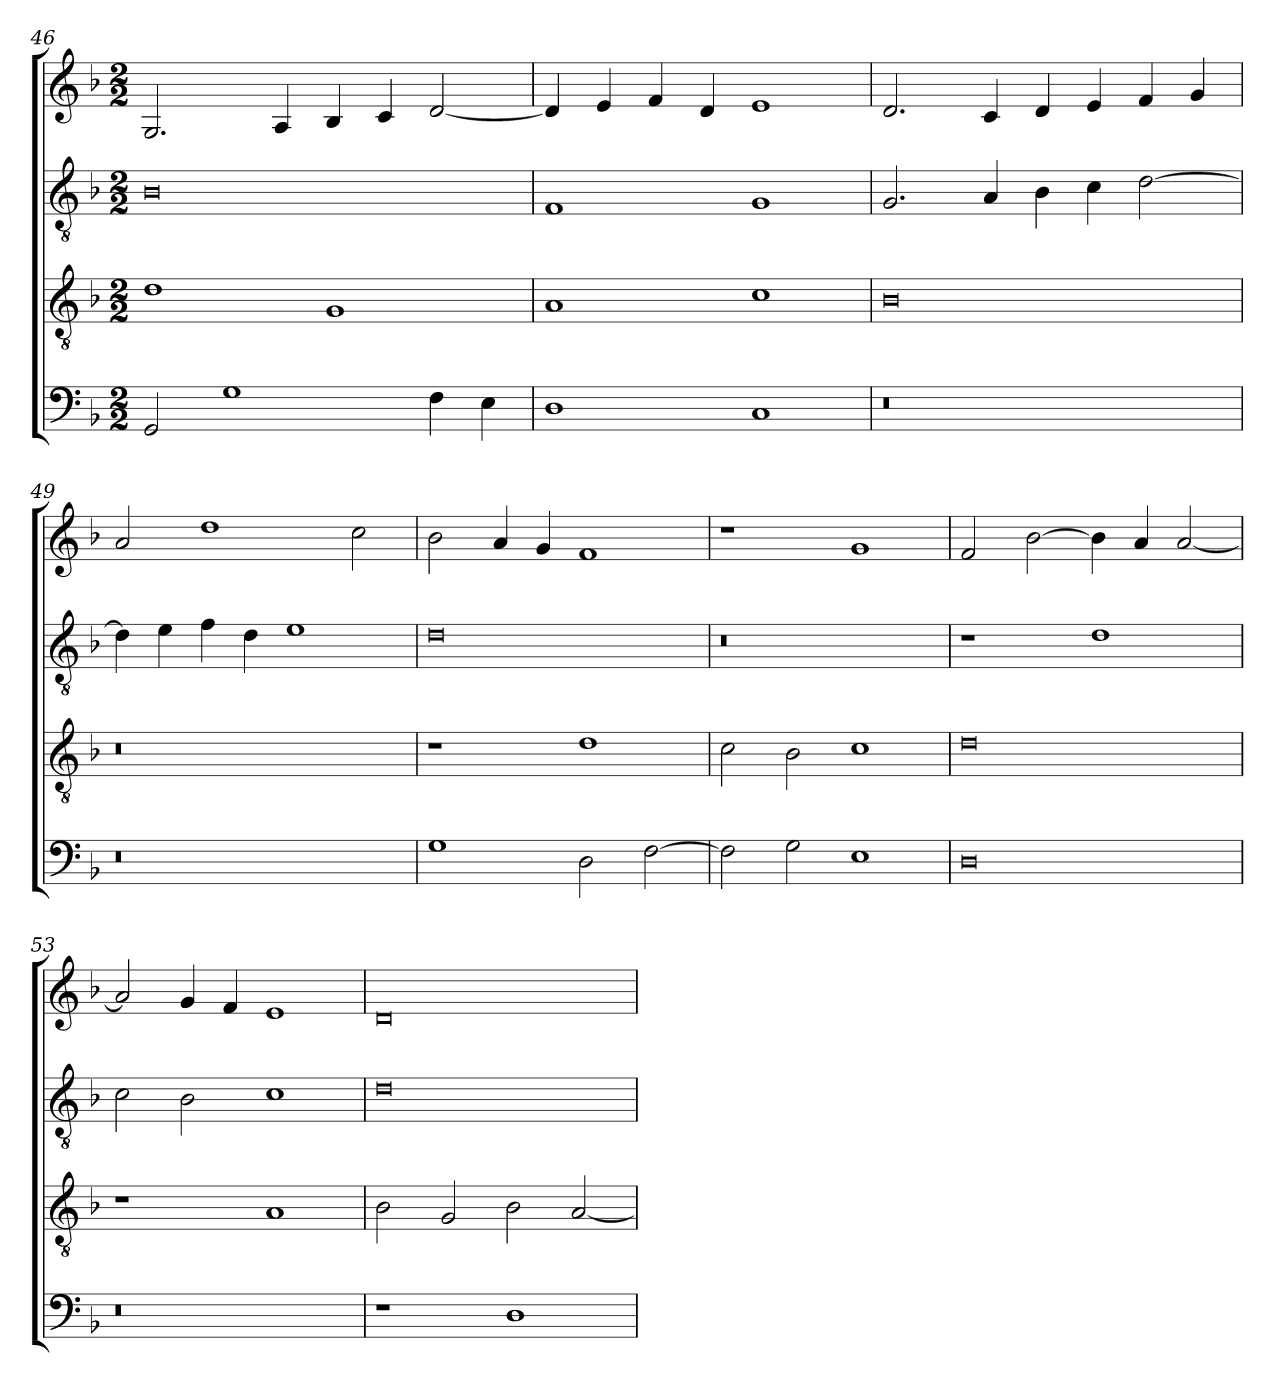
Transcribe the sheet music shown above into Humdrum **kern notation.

**kern	**kern	**kern	**kern
*part4	*part3	*part2	*part1
*staff4	*staff3	*staff2	*staff1
*clefF4	*clefGv2	*clefGv2	*clefG2
*k[b-]	*k[b-]	*k[b-]	*k[b-]
*M2/2	*M2/2	*M2/2	*M2/2
=46	=46	=46	=46
2GG/	1d	0B-	2.G/
1G	.	.	.
.	.	.	4A/
.	1G	.	4B-/
.	.	.	4c/
4F\	.	.	[2d/
4E\	.	.	.
=47	=47	=47	=47
1D	1A	1F	4d/]
.	.	.	4e/
.	.	.	4f/
.	.	.	4d/
1C	1c	1G	1e
=48	=48	=48	=48
0r	0B-	2.G/	2.d/
.	.	4A/	4c/
.	.	4B-\	4d/
.	.	4c\	4e/
.	.	[2d\	4f/
.	.	.	4g/
=49	=49	=49	=49
0r	0r	4d\]	2a/
.	.	4e\	.
.	.	4f\	1dd
.	.	4d\	.
.	.	1e	.
.	.	.	2cc\
=50	=50	=50	=50
1G	1r	0d	2b-\
.	.	.	4a/
.	.	.	4g/
2D\	1d	.	1f
[2F\	.	.	.
=51	=51	=51	=51
2F\]	2c\	0r	1r
2G\	2B-\	.	.
1E	1c	.	1g
=52	=52	=52	=52
0D	0d	1r	2f/
.	.	.	[2b-\
.	.	1d	4b-\]
.	.	.	4a/
.	.	.	[2a/
=53	=53	=53	=53
0r	1r	2c\	2a/]
.	.	2B-\	4g/
.	.	.	4f/
.	1A	1c	1e
=54	=54	=54	=54
1r	2B-\	0d	0d
.	2G/	.	.
1D	2B-\	.	.
.	[2A/	.	.
=	=	=	=
*-	*-	*-	*-
